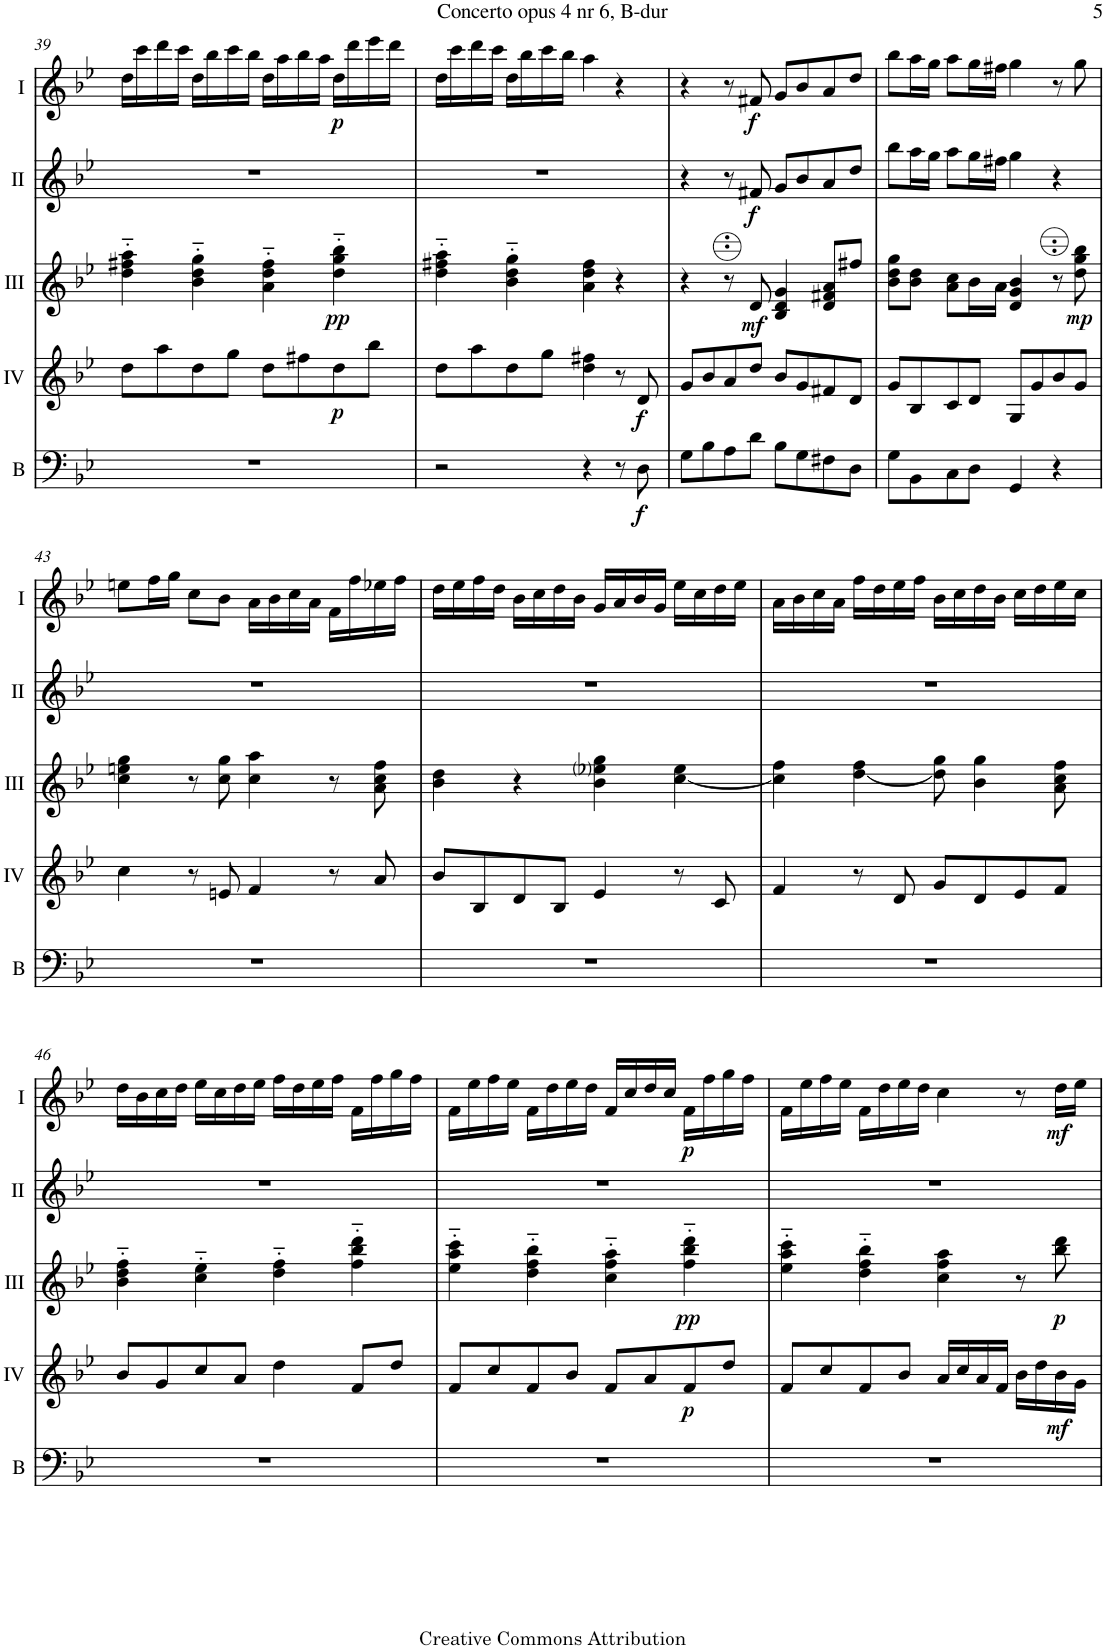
**kern	**dynam	**kern	**dynam	**kern	**dynam	**kern	**dynam	**kern	**dynam
*part5	*part5	*part4	*part4	*part3	*part3	*part2	*part2	*part1	*part1
*staff5	*staff5	*staff4	*staff4	*staff3	*staff3	*staff2	*staff2	*staff1	*staff1
*I"Bass	*	*I"Acc. 4	*	*I"Acc. 3	*	*I"Acc. 2	*	*I"Acc. 1	*
*I'B	*	*	*	*	*	*	*	*	*
!!LO:PB:g=z
*clefF4	*	*clefG2	*	*clefG2	*	*clefG2	*	*clefG2	*
*Trd7c12	*	*Trd7c12	*	*	*	*	*	*	*
*k[b-e-]	*	*k[b-e-]	*	*k[b-e-]	*	*k[b-e-]	*	*k[b-e-]	*
*M4/4	*	*M4/4	*	*M4/4	*	*M4/4	*	*M4/4	*
*met(c)	*	*met(c)	*	*met(c)	*	*met(c)	*	*met(c)	*
=39	=39	=39	=39	=39	=39	=39	=39	=39	=39
1r	.	8dd\L	.	4d\'~ 4f#X\'~ 4a\'~	.	1r	.	16dd\LL	.
.	.	.	.	.	.	.	.	16ccc\	.
.	.	8aa\	.	.	.	.	.	16ddd\	.
.	.	.	.	.	.	.	.	16ccc\JJ	.
.	.	8dd\	.	4B-\'~ 4d\'~ 4g\'~	.	.	.	16dd\LL	.
.	.	.	.	.	.	.	.	16bb-\	.
.	.	8gg\J	.	.	.	.	.	16ccc\	.
.	.	.	.	.	.	.	.	16bb-\JJ	.
.	.	8dd\L	.	4A\'~ 4d\'~ 4f#\'~	.	.	.	16dd\LL	.
.	.	.	.	.	.	.	.	16aa\	.
.	.	8ff#X\	.	.	.	.	.	16bb-\	.
.	.	.	.	.	.	.	.	16aa\JJ	.
!	!	!	!LO:DY:b	!	!LO:DY:b	!	!	!	!LO:DY:b
.	.	8dd\	p	4d\'~ 4g\'~ 4b-\'~	pp	.	.	16dd\LL	p
.	.	.	.	.	.	.	.	16ddd\	.
.	.	8bb-\J	.	.	.	.	.	16eee-\	.
.	.	.	.	.	.	.	.	16ddd\JJ	.
=40	=40	=40	=40	=40	=40	=40	=40	=40	=40
2r	.	8dd\L	.	4d\'~ 4f#X\'~ 4a\'~	.	1r	.	16dd\LL	.
.	.	.	.	.	.	.	.	16ccc\	.
.	.	8aa\	.	.	.	.	.	16ddd\	.
.	.	.	.	.	.	.	.	16ccc\JJ	.
.	.	8dd\	.	4B-\'~ 4d\'~ 4g\'~	.	.	.	16dd\LL	.
.	.	.	.	.	.	.	.	16bb-\	.
.	.	8gg\J	.	.	.	.	.	16ccc\	.
.	.	.	.	.	.	.	.	16bb-\JJ	.
4r	.	4dd\ 4ff#X\	.	4A\ 4d\ 4f#\	.	.	.	4aa\	.
8r	.	8r	.	4r	.	.	.	4r	.
!	!LO:DY:b	!	!LO:DY:b	!	!	!	!	!	!
8D\	f	8d/	f	.	.	.	.	.	.
=41	=41	=41	=41	=41	=41	=41	=41	=41	=41
8G\L	.	8g/L	.	4r	.	4r	.	4r	.
8B-\	.	8b-/	.	.	.	.	.	.	.
8A\	.	8a/	.	8r	.	8r	.	8r	.
!	!	!	!	!	!LO:DY:b	!	!LO:DY:b	!	!LO:DY:b
8d\J	.	8dd/J	.	8d/	mf	8f#X/	f	8f#X/	f
8B-\L	.	8b-/L	.	4B-/ 4d/ 4g/	.	8g/L	.	8g/L	.
8G\	.	8g/	.	.	.	8b-/	.	8b-/	.
8F#X\	.	8f#X/	.	8d/ 8f#X/ 8a/L	.	8a/	.	8a/	.
8D\J	.	8d/J	.	8ff#X/J	.	8dd/J	.	8dd/J	.
=42	=42	=42	=42	=42	=42	=42	=42	=42	=42
8G\L	.	8g/L	.	8b-\ 8dd\ 8gg\L	.	8bb-\L	.	8bb-\L	.
8BB-\	.	8B-/	.	8b-\ 8dd\J	.	16aa\L	.	16aa\L	.
.	.	.	.	.	.	16gg\JJ	.	16gg\JJ	.
8C\	.	8c/	.	8a\ 8cc\L	.	8aa\L	.	8aa\L	.
8D\J	.	8d/J	.	16b-\L	.	16gg\L	.	16gg\L	.
.	.	.	.	16a\JJ	.	16ff#X\JJ	.	16ff#X\JJ	.
4GG/	.	8G/L	.	4d/ 4g/ 4b-/	.	4gg\	.	4gg\	.
.	.	8g/	.	.	.	.	.	.	.
4r	.	8b-/	.	8r	.	4r	.	8r	.
!	!	!	!	!	!LO:DY:b	!	!	!	!
.	.	8g/J	.	8d\ 8g\ 8b-\	mp	.	.	8gg\	.
!!LO:LB:g=z
=43	=43	=43	=43	=43	=43	=43	=43	=43	=43
1r	.	4cc\	.	4c\ 4en\ 4g\	.	1r	.	8een\L	.
.	.	.	.	.	.	.	.	16ff\L	.
.	.	.	.	.	.	.	.	16gg\JJ	.
.	.	8r	.	8r	.	.	.	8cc\L	.
.	.	8en/	.	8c\ 8g\	.	.	.	8b-\J	.
.	.	4f/	.	4c\ 4a\	.	.	.	16a\LL	.
.	.	.	.	.	.	.	.	16b-\	.
.	.	.	.	.	.	.	.	16cc\	.
.	.	.	.	.	.	.	.	16a\JJ	.
.	.	8r	.	8r	.	.	.	16f\LL	.
.	.	.	.	.	.	.	.	16ff\	.
.	.	8a/	.	8A\ 8c\ 8f\	.	.	.	16ee-X\	.
.	.	.	.	.	.	.	.	16ff\JJ	.
=44	=44	=44	=44	=44	=44	=44	=44	=44	=44
1r	.	8b-/L	.	4B-\ 4d\	.	1r	.	16dd\LL	.
.	.	.	.	.	.	.	.	16ee-\	.
.	.	8B-/	.	.	.	.	.	16ff\	.
.	.	.	.	.	.	.	.	16dd\JJ	.
.	.	8d/	.	4r	.	.	.	16b-\LL	.
.	.	.	.	.	.	.	.	16cc\	.
.	.	8B-/J	.	.	.	.	.	16dd\	.
.	.	.	.	.	.	.	.	16b-\JJ	.
.	.	4e-/	.	4B-\ 4e-i\ 4g\	.	.	.	16g/LL	.
.	.	.	.	.	.	.	.	16a/	.
.	.	.	.	.	.	.	.	16b-/	.
.	.	.	.	.	.	.	.	16g/JJ	.
.	.	8r	.	[4c\ 4e-\	.	.	.	16ee-\LL	.
.	.	.	.	.	.	.	.	16cc\	.
.	.	8c/	.	.	.	.	.	16dd\	.
.	.	.	.	.	.	.	.	16ee-\JJ	.
=45	=45	=45	=45	=45	=45	=45	=45	=45	=45
1r	.	4f/	.	4c\] 4f\	.	1r	.	16a\LL	.
.	.	.	.	.	.	.	.	16b-\	.
.	.	.	.	.	.	.	.	16cc\	.
.	.	.	.	.	.	.	.	16a\JJ	.
.	.	8r	.	[4d\ 4f\	.	.	.	16ff\LL	.
.	.	.	.	.	.	.	.	16dd\	.
.	.	8d/	.	.	.	.	.	16ee-\	.
.	.	.	.	.	.	.	.	16ff\JJ	.
.	.	8g/L	.	8d\] 8g\	.	.	.	16b-\LL	.
.	.	.	.	.	.	.	.	16cc\	.
.	.	8d/	.	4B-\ 4g\	.	.	.	16dd\	.
.	.	.	.	.	.	.	.	16b-\JJ	.
.	.	8e-/	.	.	.	.	.	16cc\LL	.
.	.	.	.	.	.	.	.	16dd\	.
.	.	8f/J	.	8A\ 8c\ 8f\	.	.	.	16ee-\	.
.	.	.	.	.	.	.	.	16cc\JJ	.
!!LO:LB:g=z
=46	=46	=46	=46	=46	=46	=46	=46	=46	=46
1r	.	8b-/L	.	4B-\'~ 4d\'~ 4f\'~	.	1r	.	16dd\LL	.
.	.	.	.	.	.	.	.	16b-\	.
.	.	8g/	.	.	.	.	.	16cc\	.
.	.	.	.	.	.	.	.	16dd\JJ	.
.	.	8cc/	.	4c\'~ 4e-\'~	.	.	.	16ee-\LL	.
.	.	.	.	.	.	.	.	16cc\	.
.	.	8a/J	.	.	.	.	.	16dd\	.
.	.	.	.	.	.	.	.	16ee-\JJ	.
.	.	4dd\	.	4d\'~ 4f\'~	.	.	.	16ff\LL	.
.	.	.	.	.	.	.	.	16dd\	.
.	.	.	.	.	.	.	.	16ee-\	.
.	.	.	.	.	.	.	.	16ff\JJ	.
.	.	8f/L	.	4f\'~ 4b-\'~ 4dd\'~	.	.	.	16f\LL	.
.	.	.	.	.	.	.	.	16ff\	.
.	.	8dd/J	.	.	.	.	.	16gg\	.
.	.	.	.	.	.	.	.	16ff\JJ	.
=47	=47	=47	=47	=47	=47	=47	=47	=47	=47
1r	.	8f/L	.	4e-\'~ 4a\'~ 4cc\'~	.	1r	.	16f\LL	.
.	.	.	.	.	.	.	.	16ee-\	.
.	.	8cc/	.	.	.	.	.	16ff\	.
.	.	.	.	.	.	.	.	16ee-\JJ	.
.	.	8f/	.	4d\'~ 4f\'~ 4b-\'~	.	.	.	16f\LL	.
.	.	.	.	.	.	.	.	16dd\	.
.	.	8b-/J	.	.	.	.	.	16ee-\	.
.	.	.	.	.	.	.	.	16dd\JJ	.
.	.	8f/L	.	4c\'~ 4f\'~ 4a\'~	.	.	.	16f/LL	.
.	.	.	.	.	.	.	.	16cc/	.
.	.	8a/	.	.	.	.	.	16dd/	.
.	.	.	.	.	.	.	.	16cc/JJ	.
!	!	!	!LO:DY:b	!	!LO:DY:b	!	!	!	!LO:DY:b
.	.	8f/	p	4f\'~ 4b-\'~ 4dd\'~	pp	.	.	16f\LL	p
.	.	.	.	.	.	.	.	16ff\	.
.	.	8dd/J	.	.	.	.	.	16gg\	.
.	.	.	.	.	.	.	.	16ff\JJ	.
=48	=48	=48	=48	=48	=48	=48	=48	=48	=48
1r	.	8f/L	.	4e-\'~ 4a\'~ 4cc\'~	.	1r	.	16f\LL	.
.	.	.	.	.	.	.	.	16ee-\	.
.	.	8cc/	.	.	.	.	.	16ff\	.
.	.	.	.	.	.	.	.	16ee-\JJ	.
.	.	8f/	.	4d\'~ 4f\'~ 4b-\'~	.	.	.	16f\LL	.
.	.	.	.	.	.	.	.	16dd\	.
.	.	8b-/J	.	.	.	.	.	16ee-\	.
.	.	.	.	.	.	.	.	16dd\JJ	.
.	.	16a/LL	.	4c\ 4f\ 4a\	.	.	.	4cc\	.
.	.	16cc/	.	.	.	.	.	.	.
.	.	16a/	.	.	.	.	.	.	.
.	.	16f/JJ	.	.	.	.	.	.	.
.	.	16b-\LL	.	8r	.	.	.	8r	.
.	.	16dd\	.	.	.	.	.	.	.
!	!	!	!LO:DY:b	!	!LO:DY:b	!	!	!	!LO:DY:b
.	.	16b-\	mf	8b-\ 8dd\	p	.	.	16dd\LL	mf
.	.	16g\JJ	.	.	.	.	.	16ee-\JJ	.
=	=	=	=	=	=	=	=	=	=
*-	*-	*-	*-	*-	*-	*-	*-	*-	*-
